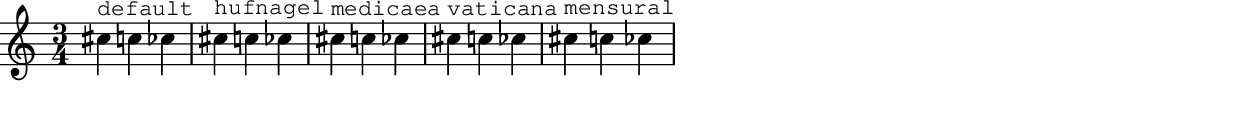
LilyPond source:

%% Generated by lilypond-book.py
%% Options: [exampleindent=10.16\mm,indent=0\mm,line-width=160\mm]
\include "lilypond-book-preamble.ly"


% ****************************************************************
% Start cut-&-pastable-section
% ****************************************************************



\paper {
  indent = 0\mm
  line-width = 160\mm
  % offset the left padding, also add 1mm as lilypond creates cropped
  % images with a little space on the right
  line-width = #(- line-width (* mm  3.000000) (* mm 1))
}

\layout {
  
}





% ****************************************************************
% ly snippet:
% ****************************************************************
\sourcefilename "/home/gub/NewGub/gub/target/linux-x86/src/lilypond-git.sv.gnu.org--lilypond.git-release-unstable/input/regression/accidental-ancient.ly"
\sourcefileline 0

\header {
texidoc = "@cindex Ancient Accidentals
Accidentals are available in different ancient styles, which all
are collected here.
"
}

\version "2.19.21"

\relative {
      \time 3/4
      % FIXME: standard vs default, alteration-FOO vs FOO-alteration
      \override Staff.Accidental.glyph-name-alist = #standard-alteration-glyph-name-alist
      cis''^\markup { \typewriter default } c ces  

      \override Staff.Accidental.glyph-name-alist = #alteration-hufnagel-glyph-name-alist
      cis^\markup { \typewriter hufnagel } c ces  

      \override Staff.Accidental.glyph-name-alist = #alteration-medicaea-glyph-name-alist
      cis^\markup { \typewriter medicaea } c ces  

      \override Staff.Accidental.glyph-name-alist = #alteration-vaticana-glyph-name-alist
      cis^\markup { \typewriter vaticana } c ces  

      \override Staff.Accidental.glyph-name-alist = #alteration-mensural-glyph-name-alist
      cis^\markup { \typewriter mensural } c ces  
}



% ****************************************************************
% end ly snippet
% ****************************************************************
